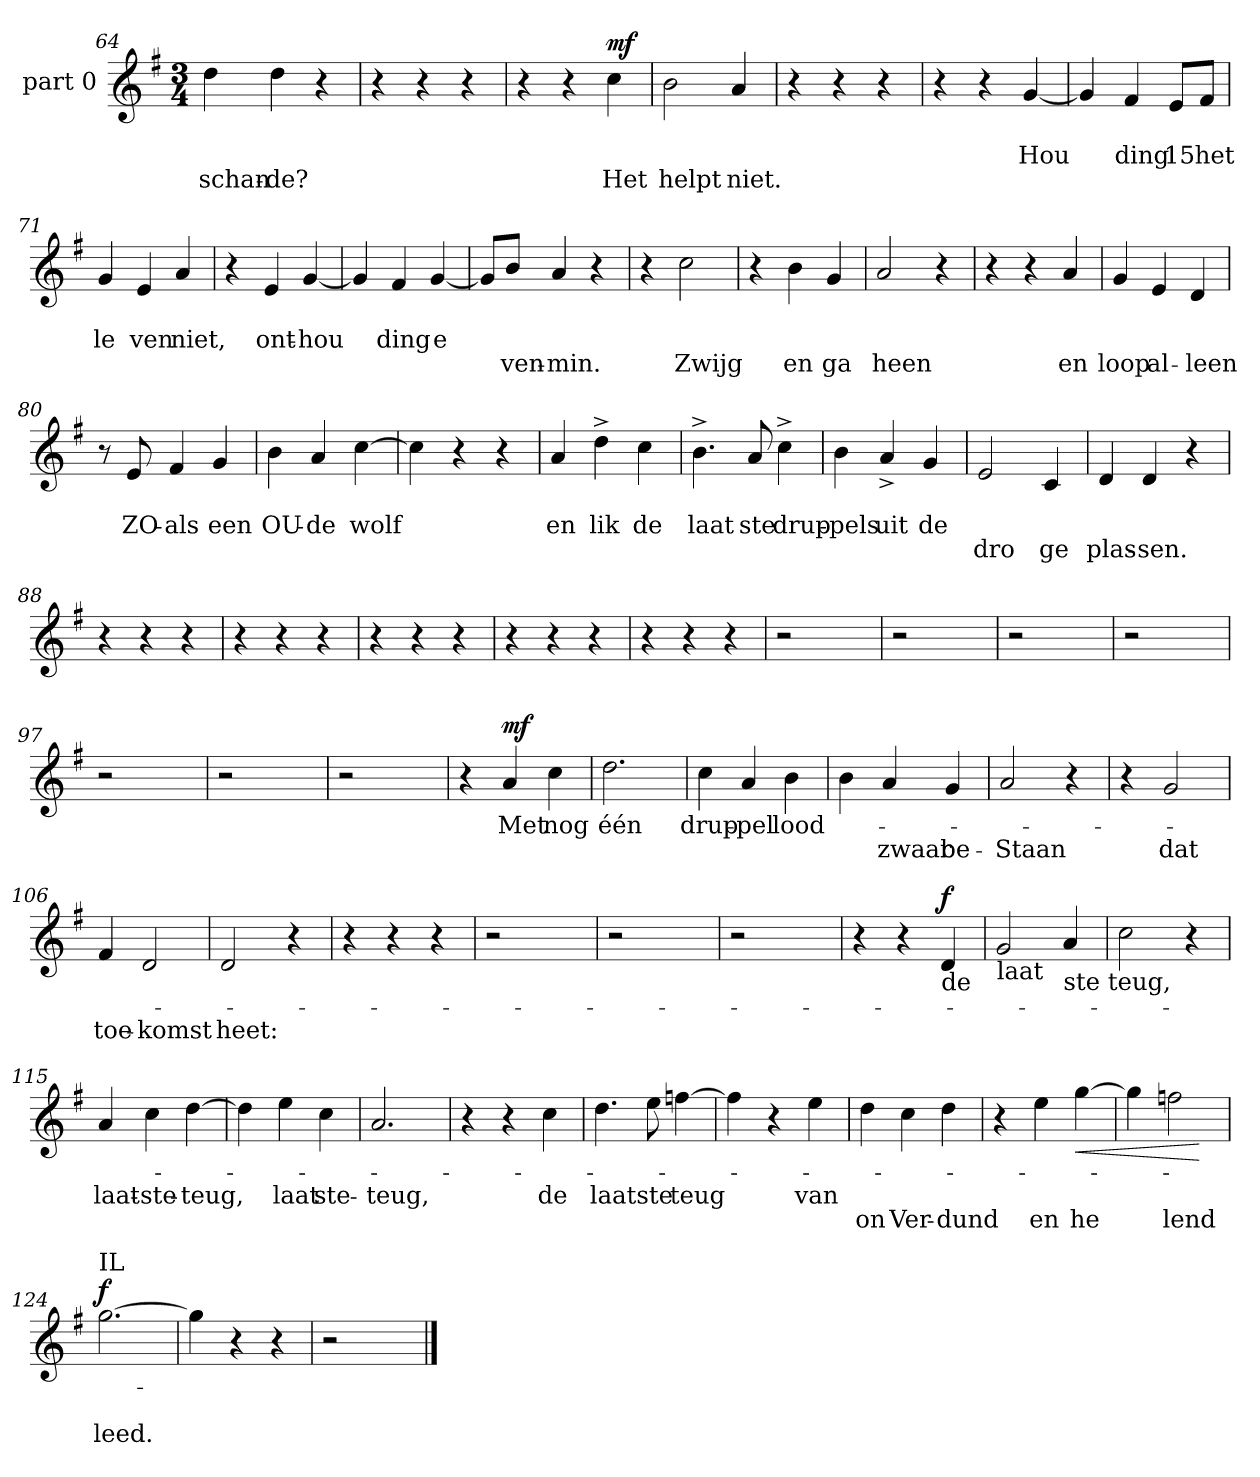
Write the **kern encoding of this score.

**kern	**text	**text	**text	**dynam
*part1	*part1	*part1	*part1	*part1
*staff1	*staff1	*staff1	*staff1	*staff1
*I"part 0	*	*	*	*
*clefG2	*	*	*	*
*k[f#]	*	*	*	*
*M3/4	*	*	*	*
=64	=64	=64	=64	=64
!	!	!	!LO:LY:b	!
4dd\	.	.	schan-	.
!	!	!	!LO:LY:b	!
4dd\	.	.	de?	.
4r	.	.	.	.
=65	=65	=65	=65	=65
4r	.	.	.	.
4r	.	.	.	.
4r	.	.	.	.
=66	=66	=66	=66	=66
4r	.	.	.	.
4r	.	.	.	.
!	!	!	!LO:LY:b	!LO:DY:b
4cc\	.	.	Het	mf
=67	=67	=67	=67	=67
!	!	!	!LO:LY:b	!
2b\	.	.	helpt	.
!	!	!	!LO:LY:b	!
4a/	.	.	niet.	.
=68	=68	=68	=68	=68
4r	.	.	.	.
4r	.	.	.	.
4r	.	.	.	.
!!LO:PB:g=z
=69	=69	=69	=69	=69
4r	.	.	.	.
4r	.	.	.	.
!	!	!LO:LY:b	!	!
[4g/	.	Hou	.	.
=70	=70	=70	=70	=70
4g/]	.	.	.	.
!	!	!LO:LY:b	!	!
4f#/	.	ding	.	.
!	!	!LO:LY:b	!	!
8e/L	.	15	.	.
!	!	!LO:LY:b	!	!
8f#/J	.	het	.	.
=71	=71	=71	=71	=71
!	!	!LO:LY:b	!	!
4g/	.	le	.	.
!	!	!LO:LY:b	!	!
4e/	.	ven	.	.
!	!	!LO:LY:b	!	!
4a/	.	niet,	.	.
=72	=72	=72	=72	=72
4r	.	.	.	.
!	!	!LO:LY:b	!	!
4e/	.	ont -	.	.
!	!	!LO:LY:b	!	!
[4g/	.	hou	.	.
=73	=73	=73	=73	=73
4g/]	.	.	.	.
!	!	!LO:LY:b	!	!
4f#/	.	ding	.	.
!	!	!LO:LY:b	!	!
[4g/	.	e	.	.
=74	=74	=74	=74	=74
8g/L]	.	.	.	.
!	!	!	!LO:LY:b	!
8b/J	.	.	ven-	.
!	!	!	!LO:LY:b	!
4a/	.	.	min.	.
4r	.	.	.	.
=75	=75	=75	=75	=75
4r	.	.	.	.
!	!	!	!LO:LY:b	!
2cc\	.	.	Zwijg	.
!!LO:LB:g=z
=76	=76	=76	=76	=76
4r	.	.	.	.
!	!	!	!LO:LY:b	!
4b\	.	.	en	.
!	!	!	!LO:LY:b	!
4g/	.	.	ga	.
=77	=77	=77	=77	=77
!	!	!	!LO:LY:b	!
2a/	.	.	heen	.
4r	.	.	.	.
=78	=78	=78	=78	=78
4r	.	.	.	.
4r	.	.	.	.
!	!	!	!LO:LY:b	!
4a/	.	.	en	.
=79	=79	=79	=79	=79
!	!	!	!LO:LY:b	!
4g/	.	.	loop	.
!	!	!	!LO:LY:b	!
4e/	.	.	al-	.
!	!	!	!LO:LY:b	!
4d/	.	.	leen	.
=80	=80	=80	=80	=80
8r	.	.	.	.
!	!	!LO:LY:b	!	!
8e/	.	ZO -	.	.
!	!	!LO:LY:b	!	!
4f#/	.	als	.	.
!	!	!LO:LY:b	!	!
4g/	.	een	.	.
=81	=81	=81	=81	=81
!	!	!LO:LY:b	!	!
4b\	.	OU -	.	.
!	!	!LO:LY:b	!	!
4a/	.	de	.	.
!	!	!LO:LY:b	!	!
[4cc\	.	wolf	.	.
=82	=82	=82	=82	=82
4cc\]	.	.	.	.
4r	.	.	.	.
4r	.	.	.	.
!!LO:LB:g=z
=83	=83	=83	=83	=83
!	!	!LO:LY:b	!	!
4a/	.	en	.	.
!	!	!LO:LY:b	!	!
4dd^\	.	lik	.	.
!	!	!LO:LY:b	!	!
4cc\	.	de	.	.
=84	=84	=84	=84	=84
!	!	!LO:LY:b	!	!
4.b^\	.	laat	.	.
!	!	!LO:LY:b	!	!
8a/	.	ste	.	.
!	!	!LO:LY:b	!	!
4cc^\	.	drup -	.	.
=85	=85	=85	=85	=85
!	!	!LO:LY:b	!	!
4b\	.	pels	.	.
!	!	!LO:LY:b	!	!
4a^/	.	uit	.	.
!	!	!LO:LY:b	!	!
4g/	.	de	.	.
=86	=86	=86	=86	=86
!	!	!	!LO:LY:b	!
2e/	.	.	dro	.
!	!	!	!LO:LY:b	!
4c/	.	.	ge	.
=87	=87	=87	=87	=87
!	!	!	!LO:LY:b	!
4d/	.	.	plas-	.
!	!	!	!LO:LY:b	!
4d/	.	.	sen.	.
4r	.	.	.	.
=88	=88	=88	=88	=88
4r	.	.	.	.
4r	.	.	.	.
4r	.	.	.	.
=89	=89	=89	=89	=89
4r	.	.	.	.
4r	.	.	.	.
4r	.	.	.	.
=90	=90	=90	=90	=90
4r	.	.	.	.
4r	.	.	.	.
4r	.	.	.	.
!!LO:LB:g=z
=91	=91	=91	=91	=91
4r	.	.	.	.
4r	.	.	.	.
4r	.	.	.	.
=92	=92	=92	=92	=92
4r	.	.	.	.
4r	.	.	.	.
4r	.	.	.	.
=93	=93	=93	=93	=93
2r	.	.	.	.
4ryy	.	.	.	.
=94	=94	=94	=94	=94
2r	.	.	.	.
4ryy	.	.	.	.
=95	=95	=95	=95	=95
2r	.	.	.	.
4ryy	.	.	.	.
=96	=96	=96	=96	=96
2r	.	.	.	.
4ryy	.	.	.	.
=97	=97	=97	=97	=97
2r	.	.	.	.
4ryy	.	.	.	.
=98	=98	=98	=98	=98
2r	.	.	.	.
4ryy	.	.	.	.
=99	=99	=99	=99	=99
2r	.	.	.	.
4ryy	.	.	.	.
!!LO:LB:g=z
=100	=100	=100	=100	=100
4r	.	.	.	.
!	!LO:LY:b	!	!	!LO:DY:b
4a/	Met	.	.	mf
!	!LO:LY:b	!	!	!
4cc\	nog	.	.	.
=101	=101	=101	=101	=101
!	!LO:LY:b	!	!	!
2.dd\	één	.	.	.
=102	=102	=102	=102	=102
!	!LO:LY:b	!	!	!
4cc\	drup -	.	.	.
!	!LO:LY:b	!	!	!
4a/	pel	.	.	.
!	!LO:LY:b	!	!	!
4b\	lood-	.	.	.
=103	=103	=103	=103	=103
4b\	.	.	.	.
!	!	!LO:LY:b	!	!
4a/	.	zwaar	.	.
!	!	!LO:LY:b	!	!
4g/	.	be-	.	.
=104	=104	=104	=104	=104
!	!	!LO:LY:b	!	!
2a/	.	Staan	.	.
4r	.	.	.	.
=105	=105	=105	=105	=105
4r	.	.	.	.
!	!	!LO:LY:b	!	!
2g/	.	dat	.	.
=106	=106	=106	=106	=106
!	!	!LO:LY:b	!	!
4f#/	.	toe-	.	.
!	!	!LO:LY:b	!	!
2d/	.	komst	.	.
=107	=107	=107	=107	=107
!	!	!LO:LY:b	!	!
2d/	.	heet:	.	.
4r	.	.	.	.
!!LO:LB:g=z
=108	=108	=108	=108	=108
4r	.	.	.	.
4r	.	.	.	.
4r	.	.	.	.
=109	=109	=109	=109	=109
2r	.	.	.	.
4ryy	.	.	.	.
=110	=110	=110	=110	=110
2r	.	.	.	.
4ryy	.	.	.	.
=111	=111	=111	=111	=111
2r	.	.	.	.
4ryy	.	.	.	.
=112	=112	=112	=112	=112
4r	.	.	.	.
4r	.	.	.	.
!LO:TX:b:t=de	!	!	!	!
!	!	!	!	!LO:DY:b
4d/	.	.	.	f
=113	=113	=113	=113	=113
!LO:TX:b:t=laat	!	!	!	!
2g/	.	.	.	.
!LO:TX:b:t=ste teug,	!	!	!	!
4a/	.	.	.	.
=114	=114	=114	=114	=114
2cc\	.	.	.	.
4r	.	.	.	.
=115	=115	=115	=115	=115
!	!	!LO:LY:b	!	!
4a/	.	laat -	.	.
!	!	!LO:LY:b	!	!
4cc\	.	ste -	.	.
!	!	!LO:LY:b	!	!
[4dd\	.	teug,	.	.
!!LO:LB:g=z
=116	=116	=116	=116	=116
4dd\]	.	.	.	.
!	!	!LO:LY:b	!	!
4ee\	.	laat	.	.
!	!	!LO:LY:b	!	!
4cc\	.	ste-	.	.
=117	=117	=117	=117	=117
!	!	!LO:LY:b	!	!
2.a/	.	teug,	.	.
=118	=118	=118	=118	=118
4r	.	.	.	.
4r	.	.	.	.
!	!	!LO:LY:b	!	!
4cc\	.	de	.	.
=119	=119	=119	=119	=119
!	!	!LO:LY:b	!	!
4.dd\	.	laat	.	.
!	!	!LO:LY:b	!	!
8ee\	.	ste	.	.
!	!	!LO:LY:b	!	!
[4ffn\	.	teug	.	.
=120	=120	=120	=120	=120
4ff\]	.	.	.	.
4r	.	.	.	.
!	!	!LO:LY:b	!	!
4ee\	.	van	.	.
=121	=121	=121	=121	=121
!	!	!	!LO:LY:b	!
4dd\	.	.	on	.
!	!	!	!LO:LY:b	!
4cc\	.	.	Ver -	.
!	!	!	!LO:LY:b	!
4dd\	.	.	dund	.
=122	=122	=122	=122	=122
4r	.	.	.	.
!	!	!	!LO:LY:b	!
4ee\	.	.	en	.
!	!	!	!LO:LY:b	!LO:HP:b
[4gg\	.	.	he	<
=123	=123	=123	=123	=123
4gg\]	.	.	.	.
!	!	!	!LO:LY:b	!
2ffn\	.	.	lend	.
.	.	.	.	[
!!LO:LB:g=z
=124	=124	=124	=124	=124
!LO:TX:a:t=IL	!	!	!	!
!	!	!	!LO:LY:b	!LO:DY:b
[2.gg\	.	.	leed.	f
=125	=125	=125	=125	=125
4gg\]	.	.	.	.
4r	.	.	.	.
4r	.	.	.	.
=126	=126	=126	=126	=126
2r	.	.	.	.
4ryy	.	.	.	.
==	==	==	==	==
*-	*-	*-	*-	*-
